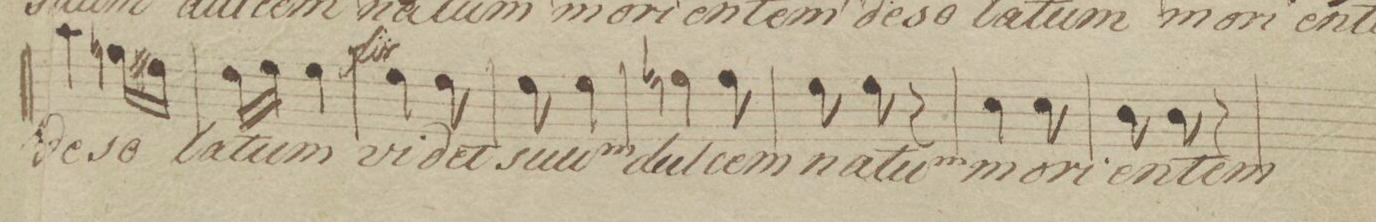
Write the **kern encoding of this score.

**kern	**text	**dynam
*I"Tenor.	*	*
*clefC4	*	*
*k[b-e-]	*	*
*M3/8	*	*
4g\	de-	.
16en\LL	-so-	.
16c#X\JJ	.	.
=148	=148	=148
16c\LL	-la-	.
16d\JJ	.	.
4d\	-tum	.
=149	=149	=149
4d\	vi-	f
8d\	-det	.
=150	=150	=150
8d\	su-	.
4d\	-um	.
=151	=151	=151
4en\	dul-	.
8e\	-cem	.
=152	=152	=152
8d\	na-	.
8d\	-tum	.
8r	.	.
=153	=153	=153
4B-\	mo-	.
8B-\	-ri-	.
=154	=154	=154
8A\	-en-	.
8A\	-tem	.
8r	.	.
=155	=155	=155
*-	*-	*-
